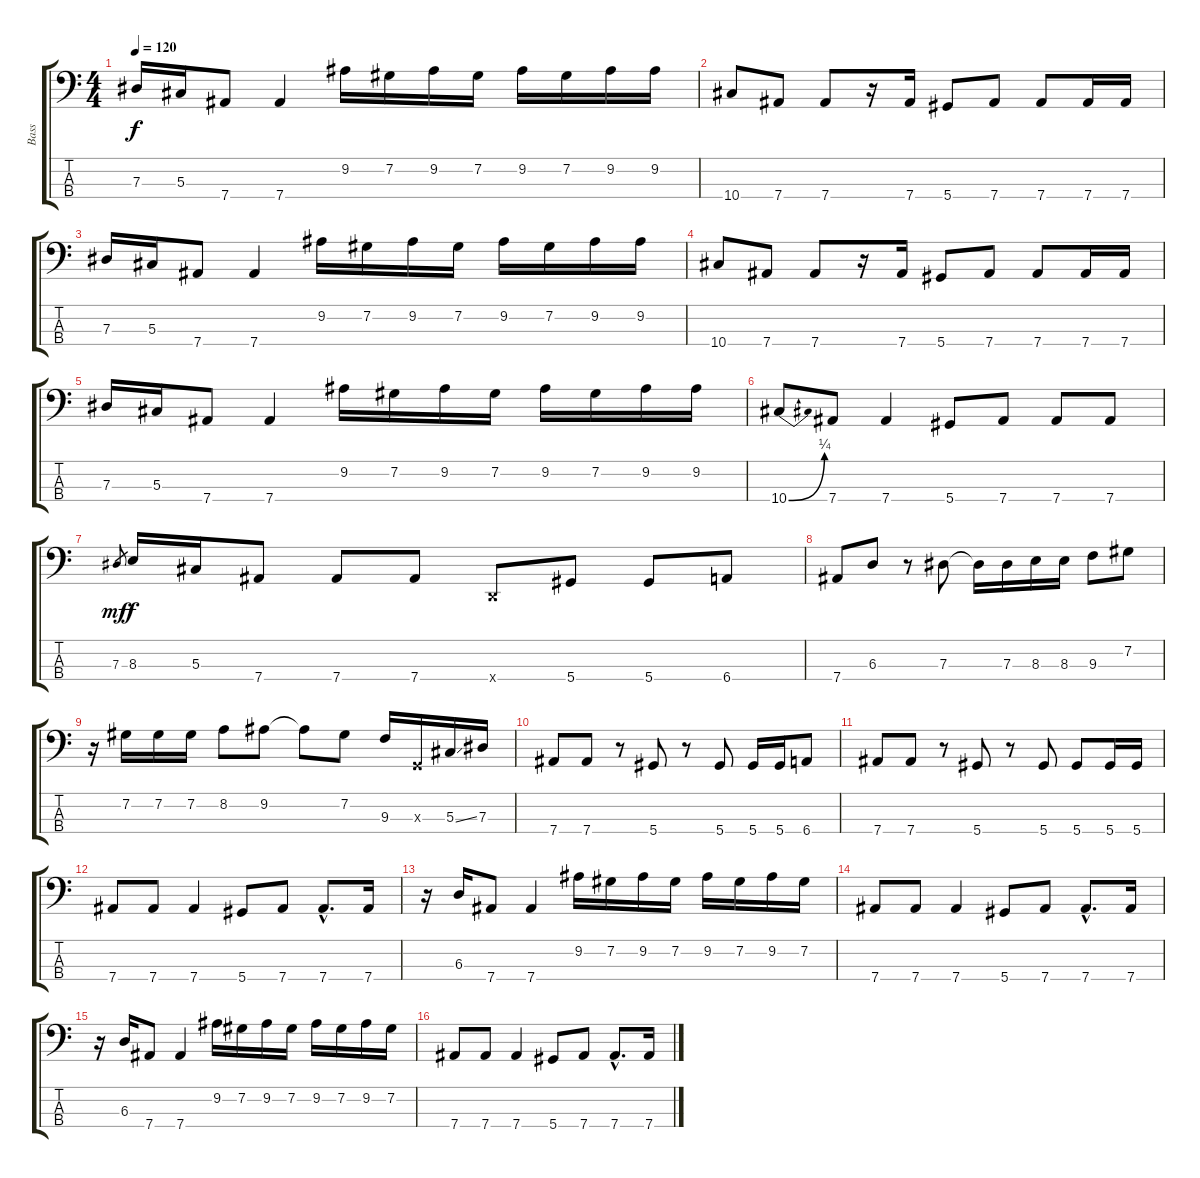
\track ("Bass" "Bass") {instrument electricbassfinger}
\staff {score tabs}
\tuning (Gb2 Db2 Ab1 Eb1) {hide}
\ts (4 4)
\tempo 120
\clef f4
\ks c
7.3.16{dy f} 5.3.16 7.4.8 7.4.4 9.2.16 7.2.16 9.2.16 7.2.16 9.2.16 7.2.16 9.2.16 9.2.16 |
10.4.8 7.4.8 7.4.8 r.16 7.4.16 5.4.8 7.4.8 7.4.8 7.4.16 7.4.16 |
7.3.16 5.3.16 7.4.8 7.4.4 9.2.16 7.2.16 9.2.16 7.2.16 9.2.16 7.2.16 9.2.16 9.2.16 |
10.4.8 7.4.8 7.4.8 r.16 7.4.16 5.4.8 7.4.8 7.4.8 7.4.16 7.4.16 |
7.3.16 5.3.16 7.4.8 7.4.4 9.2.16 7.2.16 9.2.16 7.2.16 9.2.16 7.2.16 9.2.16 9.2.16 |
10.4{be (bend 0 0 60 1)}.8 7.4.8 7.4.4 5.4.8 7.4.8 7.4.8 7.4.8 |
7.3.8{gr dy mf} 8.3.16{dy f} 5.3.16 7.4.8 7.4.8 7.4.8 -1.4{x}.8 5.4.8 5.4.8 6.4.8 |
7.4.8 6.3.8 r.8 7.3.8 7.3{t}.16 7.3.16 8.3.16 8.3.16 9.3.8 7.2.8 |
r.16 7.2.16 7.2.16 7.2.16 8.2.8 9.2.8 9.2{t}.8 7.2.8 9.3.16 -1.3{x}.16 5.3{ss}.16 7.3.16 |
7.4.8 7.4.8 r.8 5.4.8 r.8 5.4.8 5.4.16 5.4.16 6.4.8 |
7.4.8 7.4.8 r.8 5.4.8 r.8 5.4.8 5.4.8 5.4.16 5.4.16 |
7.4.8 7.4.8 7.4.4 5.4.8 7.4.8 7.4{hac}.8{d} 7.4.16 |
r.16 6.3.16 7.4.8 7.4.4 9.2.16 7.2.16 9.2.16 7.2.16 9.2.16 7.2.16 9.2.16 7.2.16 |
7.4.8 7.4.8 7.4.4 5.4.8 7.4.8 7.4{hac}.8{d} 7.4.16 |
r.16 6.3.16 7.4.8 7.4.4 9.2.16 7.2.16 9.2.16 7.2.16 9.2.16 7.2.16 9.2.16 7.2.16 |
7.4.8 7.4.8 7.4.4 5.4.8 7.4.8 7.4{hac}.8{d} 7.4.16
